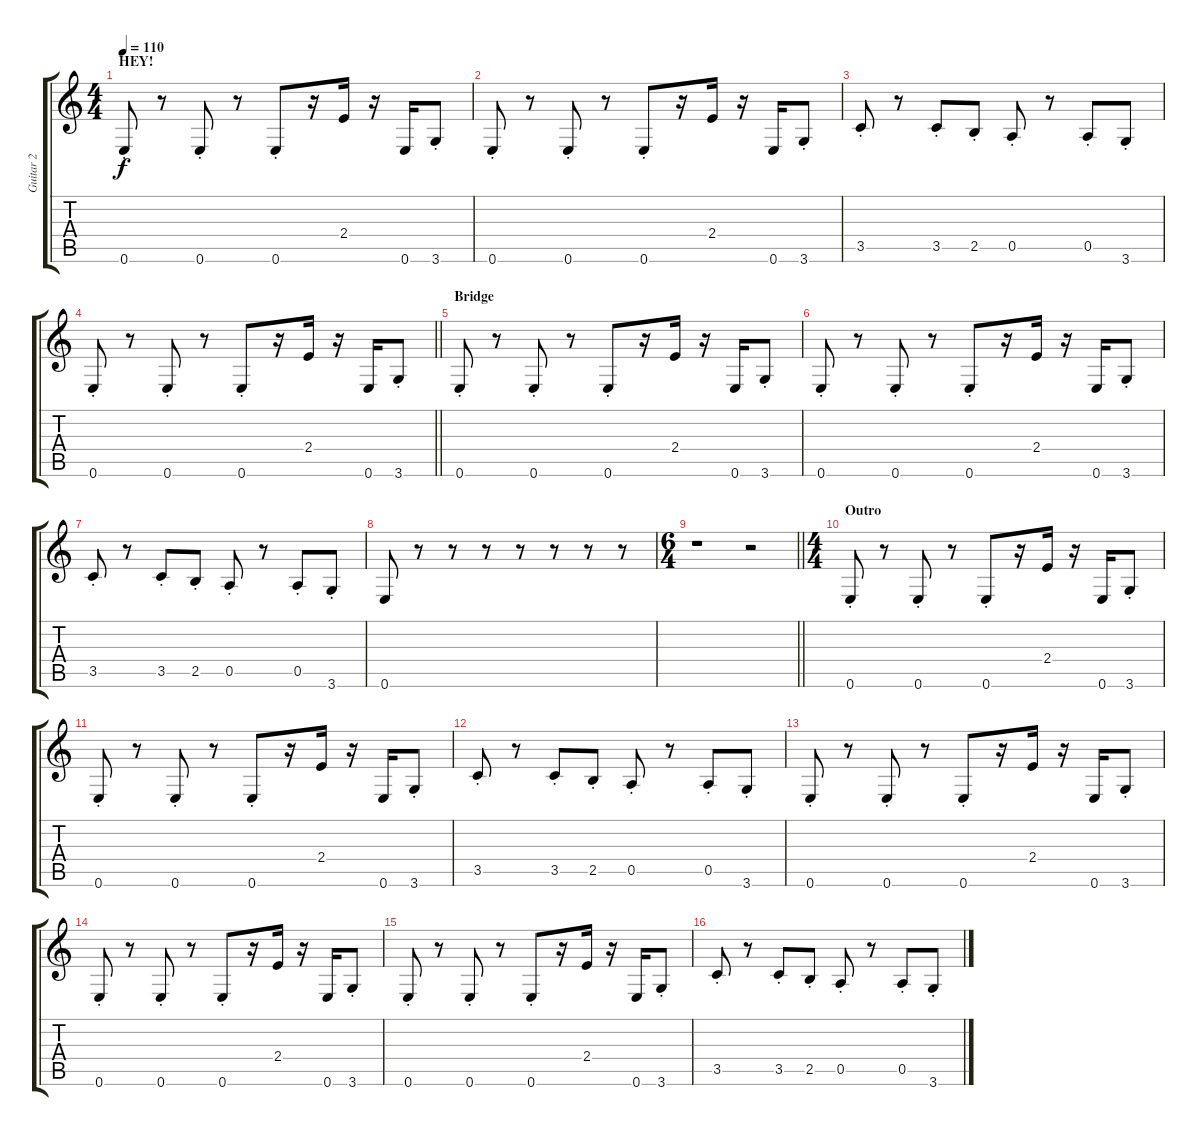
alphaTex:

\track ("Guitar 2" "Guitar 2") {instrument electricguitarclean}
\staff {score tabs}
\tuning (E4 B3 G3 D3 A2 E2) {hide}
\ts (4 4)
\section ("" "HEY!")
\tempo 110
\clef g2
\ks c
0.6{st}.8{dy f} r.8 0.6{st}.8 r.8 0.6{st}.8 r.16 2.4.16 r.16 0.6.16 3.6{st}.8 |
0.6{st}.8 r.8 0.6{st}.8 r.8 0.6{st}.8 r.16 2.4.16 r.16 0.6.16 3.6{st}.8 |
3.5{st}.8 r.8 3.5{st}.8 2.5{st}.8 0.5{st}.8 r.8 0.5{st}.8 3.6{st}.8 |
\barLineRight lightlight
0.6{st}.8 r.8 0.6{st}.8 r.8 0.6{st}.8 r.16 2.4.16 r.16 0.6.16 3.6{st}.8 |
\section ("" "Bridge")
0.6{st}.8 r.8 0.6{st}.8 r.8 0.6{st}.8 r.16 2.4.16 r.16 0.6.16 3.6{st}.8 |
0.6{st}.8 r.8 0.6{st}.8 r.8 0.6{st}.8 r.16 2.4.16 r.16 0.6.16 3.6{st}.8 |
3.5{st}.8 r.8 3.5{st}.8 2.5{st}.8 0.5{st}.8 r.8 0.5{st}.8 3.6{st}.8 |
0.6.8 r.8 r.8 r.8 r.8 r.8 r.8 r.8 |
\ts (6 4)
\barLineRight lightlight
r.1 r.2 |
\ts (4 4)
\section ("" "Outro")
0.6{st}.8 r.8 0.6{st}.8 r.8 0.6{st}.8 r.16 2.4.16 r.16 0.6.16 3.6{st}.8 |
0.6{st}.8 r.8 0.6{st}.8 r.8 0.6{st}.8 r.16 2.4.16 r.16 0.6.16 3.6{st}.8 |
3.5{st}.8 r.8 3.5{st}.8 2.5{st}.8 0.5{st}.8 r.8 0.5{st}.8 3.6{st}.8 |
0.6{st}.8 r.8 0.6{st}.8 r.8 0.6{st}.8 r.16 2.4.16 r.16 0.6.16 3.6{st}.8 |
0.6{st}.8 r.8 0.6{st}.8 r.8 0.6{st}.8 r.16 2.4.16 r.16 0.6.16 3.6{st}.8 |
0.6{st}.8 r.8 0.6{st}.8 r.8 0.6{st}.8 r.16 2.4.16 r.16 0.6.16 3.6{st}.8 |
3.5{st}.8 r.8 3.5{st}.8 2.5{st}.8 0.5{st}.8 r.8 0.5{st}.8 3.6{st}.8
